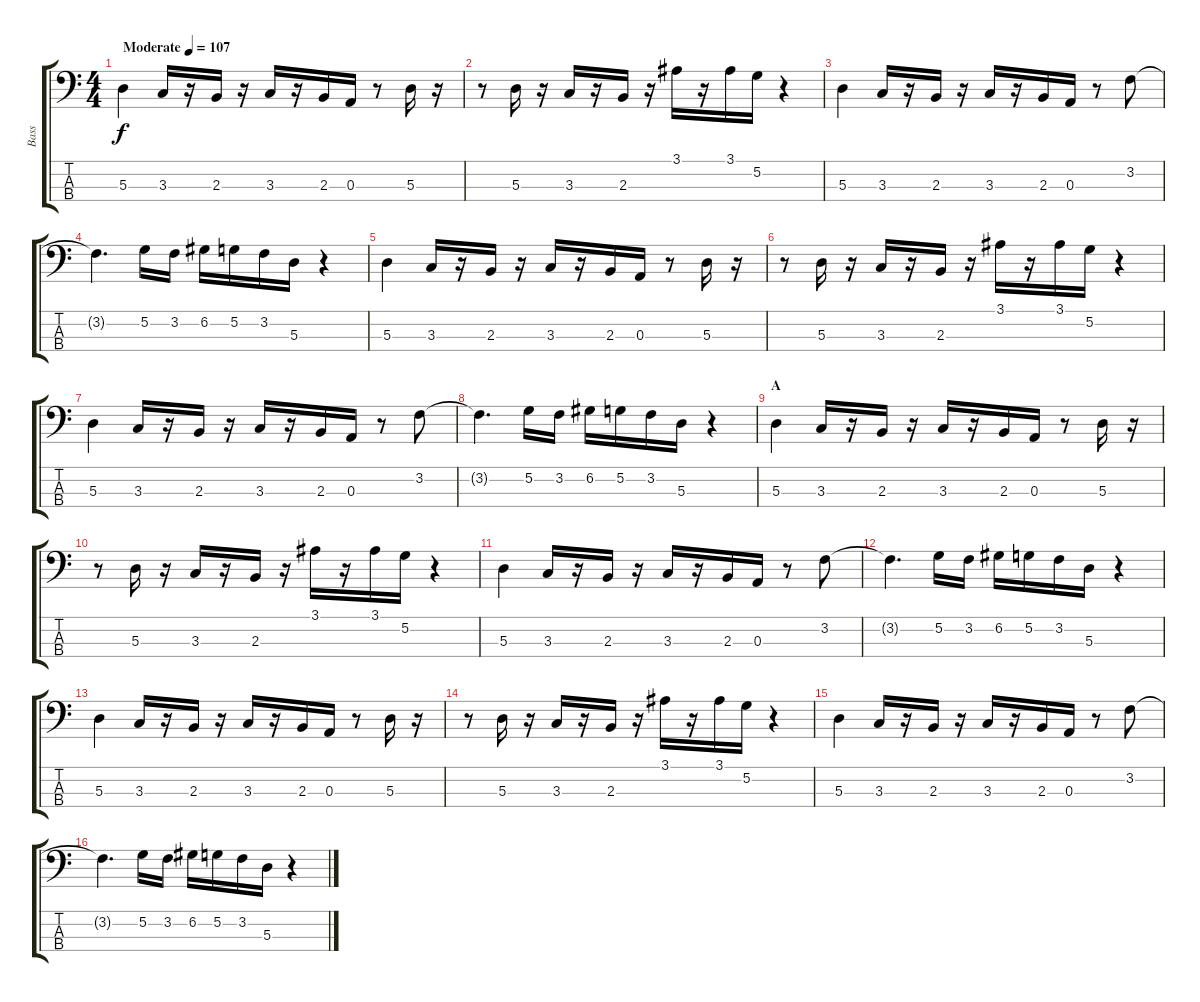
\track ("Bass" "Bass") {instrument electricbassfinger}
\staff {score tabs}
\tuning (G2 D2 A1 D1) {hide}
\ts (4 4)
\tempo (107 "Moderate")
\clef f4
\ks c
5.3.4{dy f instrument electricbassfinger} 3.3.16 r.16 2.3.16 r.16 3.3.16 r.16 2.3.16 0.3.16 r.8 5.3.16 r.16 |
r.8 5.3.16 r.16 3.3.16 r.16 2.3.16 r.16 3.1.16 r.16 3.1.16 5.2.16 r.4 |
5.3.4 3.3.16 r.16 2.3.16 r.16 3.3.16 r.16 2.3.16 0.3.16 r.8 3.2.8 |
3.2{t}.4{d} 5.2.16 3.2.16 6.2.16 5.2.16 3.2.16 5.3.16 r.4 |
5.3.4 3.3.16 r.16 2.3.16 r.16 3.3.16 r.16 2.3.16 0.3.16 r.8 5.3.16 r.16 |
r.8 5.3.16 r.16 3.3.16 r.16 2.3.16 r.16 3.1.16 r.16 3.1.16 5.2.16 r.4 |
5.3.4 3.3.16 r.16 2.3.16 r.16 3.3.16 r.16 2.3.16 0.3.16 r.8 3.2.8 |
3.2{t}.4{d} 5.2.16 3.2.16 6.2.16 5.2.16 3.2.16 5.3.16 r.4 |
\section ("" "A")
5.3.4 3.3.16 r.16 2.3.16 r.16 3.3.16 r.16 2.3.16 0.3.16 r.8 5.3.16 r.16 |
r.8 5.3.16 r.16 3.3.16 r.16 2.3.16 r.16 3.1.16 r.16 3.1.16 5.2.16 r.4 |
5.3.4 3.3.16 r.16 2.3.16 r.16 3.3.16 r.16 2.3.16 0.3.16 r.8 3.2.8 |
3.2{t}.4{d} 5.2.16 3.2.16 6.2.16 5.2.16 3.2.16 5.3.16 r.4 |
5.3.4 3.3.16 r.16 2.3.16 r.16 3.3.16 r.16 2.3.16 0.3.16 r.8 5.3.16 r.16 |
r.8 5.3.16 r.16 3.3.16 r.16 2.3.16 r.16 3.1.16 r.16 3.1.16 5.2.16 r.4 |
5.3.4 3.3.16 r.16 2.3.16 r.16 3.3.16 r.16 2.3.16 0.3.16 r.8 3.2.8 |
3.2{t}.4{d} 5.2.16 3.2.16 6.2.16 5.2.16 3.2.16 5.3.16 r.4
